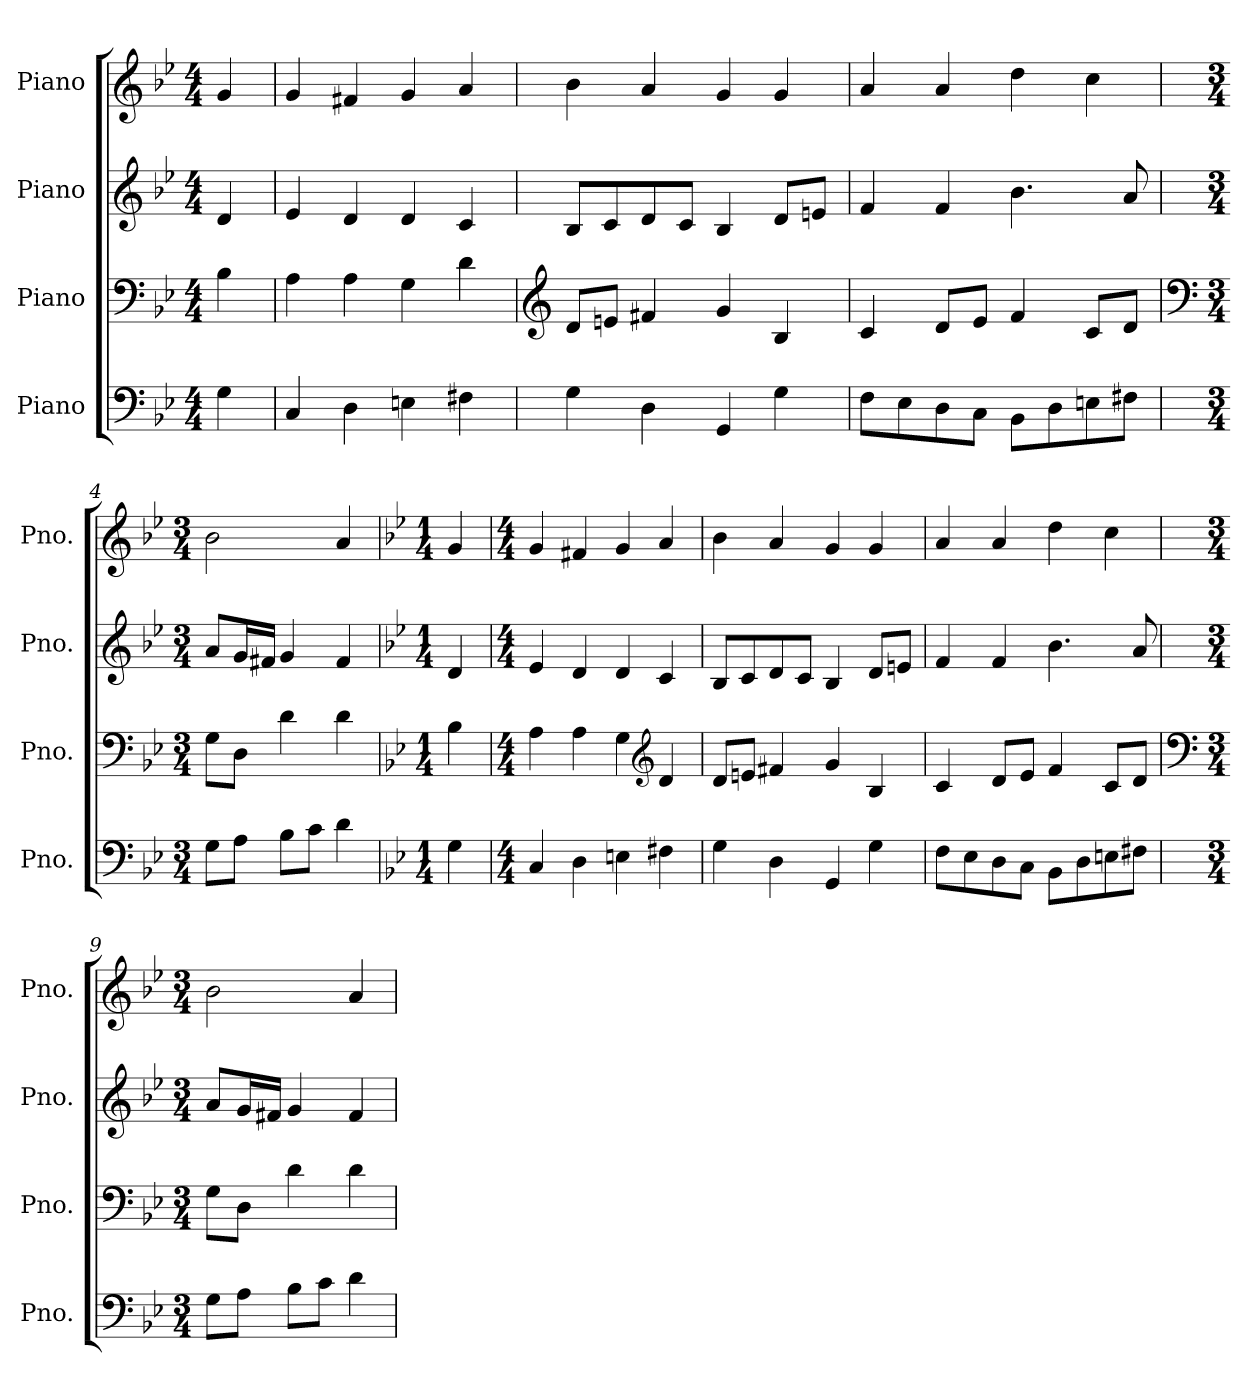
**kern	**kern	**kern	**kern
*part4	*part3	*part2	*part1
*staff4	*staff3	*staff2	*staff1
*I"Piano	*I"Piano	*I"Piano	*I"Piano
*I'Pno.	*I'Pno.	*I'Pno.	*I'Pno.
*clefF4	*clefF4	*clefG2	*clefG2
*k[b-e-]	*k[b-e-]	*k[b-e-]	*k[b-e-]
*M4/4	*M4/4	*M4/4	*M4/4
*MM120	*MM120	*MM120	*MM120
=	=	=	=
4G\	4B-\	4d/	4g/
=1	=1	=1	=1
4C/	4A\	4e-/	4g/
4D\	4A\	4d/	4f#X/
4En\	4G\	4d/	4g/
4F#X\	4d\	4c/	4a/
=2	=2	=2	=2
*	*clefG2	*	*
4G\	8d/L	8B-/L	4b-\
.	8en/J	8c/	.
4D\	4f#X/	8d/	4a/
.	.	8c/J	.
4GG/	4g/	4B-/	4g/
4G\	4B-/	8d/L	4g/
.	.	8en/J	.
=3	=3	=3	=3
8F\L	4c/	4f/	4a/
8E-\	.	.	.
8D\	8d/L	4f/	4a/
8C\J	8e-/J	.	.
8BB-\L	4f/	4.b-\	4dd\
8D\	.	.	.
8En\	8c/L	.	4cc\
8F#X\J	8d/J	8a/	.
=4	=4	=4	=4
*	*clefF4	*	*
*M3/4	*M3/4	*M3/4	*M3/4
8G\L	8G\L	8a/L	2b-\
8A\J	8D\J	16g/L	.
.	.	16f#X/JJ	.
8B-\L	4d\	4g/	.
8c\J	.	.	.
4d\	4d\	4f#/	4a/
!!LO:LB:g=z
=5	=5	=5	=5
*k[b-e-]	*k[b-e-]	*k[b-e-]	*k[b-e-]
*M1/4	*M1/4	*M1/4	*M1/4
4G\	4B-\	4d/	4g/
=6	=6	=6	=6
*M4/4	*M4/4	*M4/4	*M4/4
4C/	4A\	4e-/	4g/
4D\	4A\	4d/	4f#X/
4En\	4G\	4d/	4g/
*	*clefG2	*	*
4F#X\	4d/	4c/	4a/
=7	=7	=7	=7
4G\	8d/L	8B-/L	4b-\
.	8en/J	8c/	.
4D\	4f#X/	8d/	4a/
.	.	8c/J	.
4GG/	4g/	4B-/	4g/
4G\	4B-/	8d/L	4g/
.	.	8en/J	.
=8	=8	=8	=8
8F\L	4c/	4f/	4a/
8E-\	.	.	.
8D\	8d/L	4f/	4a/
8C\J	8e-/J	.	.
8BB-\L	4f/	4.b-\	4dd\
8D\	.	.	.
8En\	8c/L	.	4cc\
8F#X\J	8d/J	8a/	.
=9	=9	=9	=9
*	*clefF4	*	*
*M3/4	*M3/4	*M3/4	*M3/4
8G\L	8G\L	8a/L	2b-\
8A\J	8D\J	16g/L	.
.	.	16f#X/JJ	.
8B-\L	4d\	4g/	.
8c\J	.	.	.
4d\	4d\	4f#/	4a/
=	=	=	=
*-	*-	*-	*-
